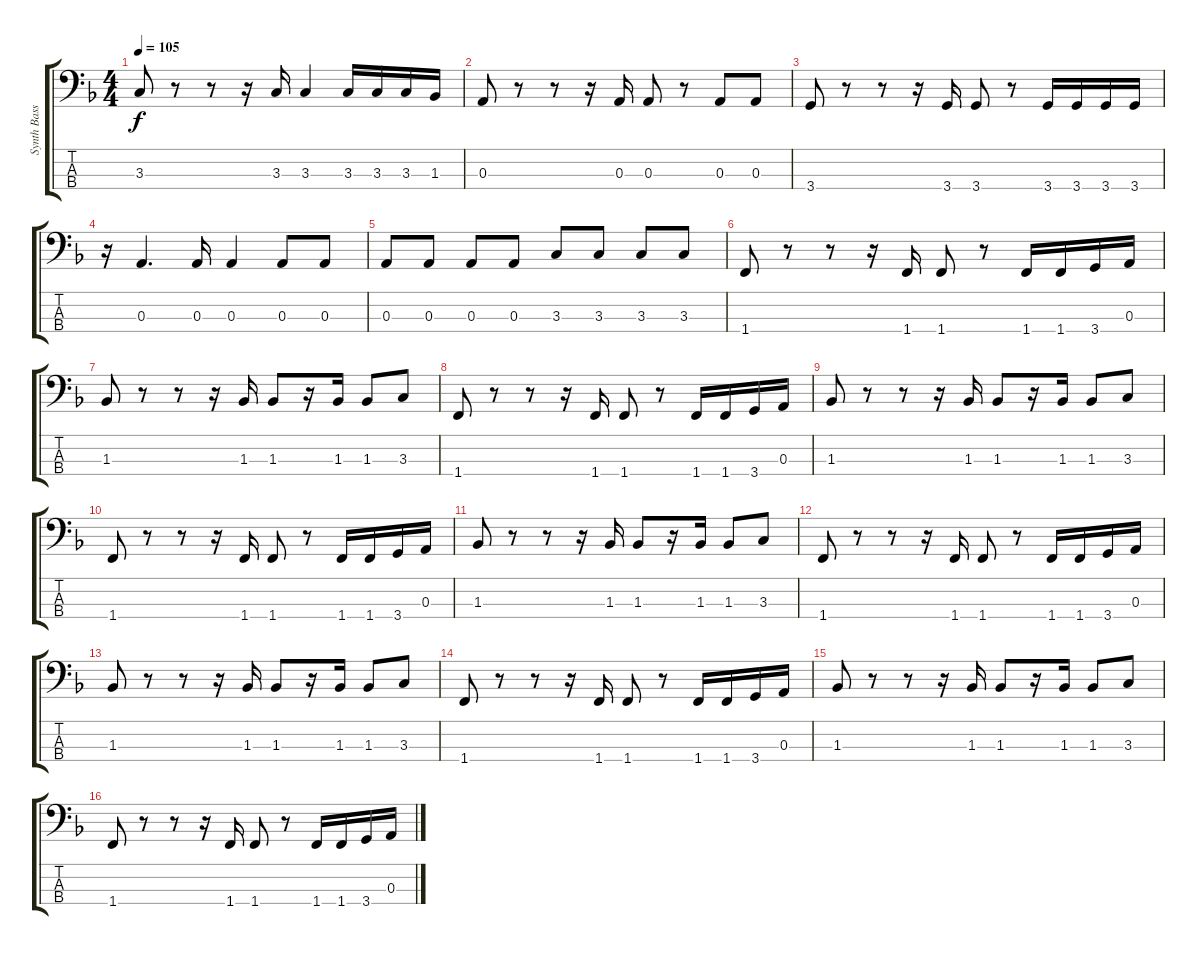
\track ("Synth Bass 1" "Synth Bass") {instrument synthbass1}
\staff {score tabs}
\tuning (G2 D2 A1 E1) {hide}
\ts (4 4)
\tempo 105
\clef f4
\ks f
3.3.8{dy f} r.8 r.8 r.16 3.3.16 3.3.4 3.3.16 3.3.16 3.3.16 1.3.16 |
0.3.8 r.8 r.8 r.16 0.3.16 0.3.8 r.8 0.3.8 0.3.8 |
3.4.8 r.8 r.8 r.16 3.4.16 3.4.8 r.8 3.4.16 3.4.16 3.4.16 3.4.16 |
r.16 0.3.4{d} 0.3.16 0.3.4 0.3.8 0.3.8 |
0.3.8 0.3.8 0.3.8 0.3.8 3.3.8 3.3.8 3.3.8 3.3.8 |
1.4.8 r.8 r.8 r.16 1.4.16 1.4.8 r.8 1.4.16 1.4.16 3.4.16 0.3.16 |
1.3.8 r.8 r.8 r.16 1.3.16 1.3.8 r.16 1.3.16 1.3.8 3.3.8 |
1.4.8 r.8 r.8 r.16 1.4.16 1.4.8 r.8 1.4.16 1.4.16 3.4.16 0.3.16 |
1.3.8 r.8 r.8 r.16 1.3.16 1.3.8 r.16 1.3.16 1.3.8 3.3.8 |
1.4.8 r.8 r.8 r.16 1.4.16 1.4.8 r.8 1.4.16 1.4.16 3.4.16 0.3.16 |
1.3.8 r.8 r.8 r.16 1.3.16 1.3.8 r.16 1.3.16 1.3.8 3.3.8 |
1.4.8 r.8 r.8 r.16 1.4.16 1.4.8 r.8 1.4.16 1.4.16 3.4.16 0.3.16 |
1.3.8 r.8 r.8 r.16 1.3.16 1.3.8 r.16 1.3.16 1.3.8 3.3.8 |
1.4.8 r.8 r.8 r.16 1.4.16 1.4.8 r.8 1.4.16 1.4.16 3.4.16 0.3.16 |
1.3.8 r.8 r.8 r.16 1.3.16 1.3.8 r.16 1.3.16 1.3.8 3.3.8 |
1.4.8 r.8 r.8 r.16 1.4.16 1.4.8 r.8 1.4.16 1.4.16 3.4.16 0.3.16
